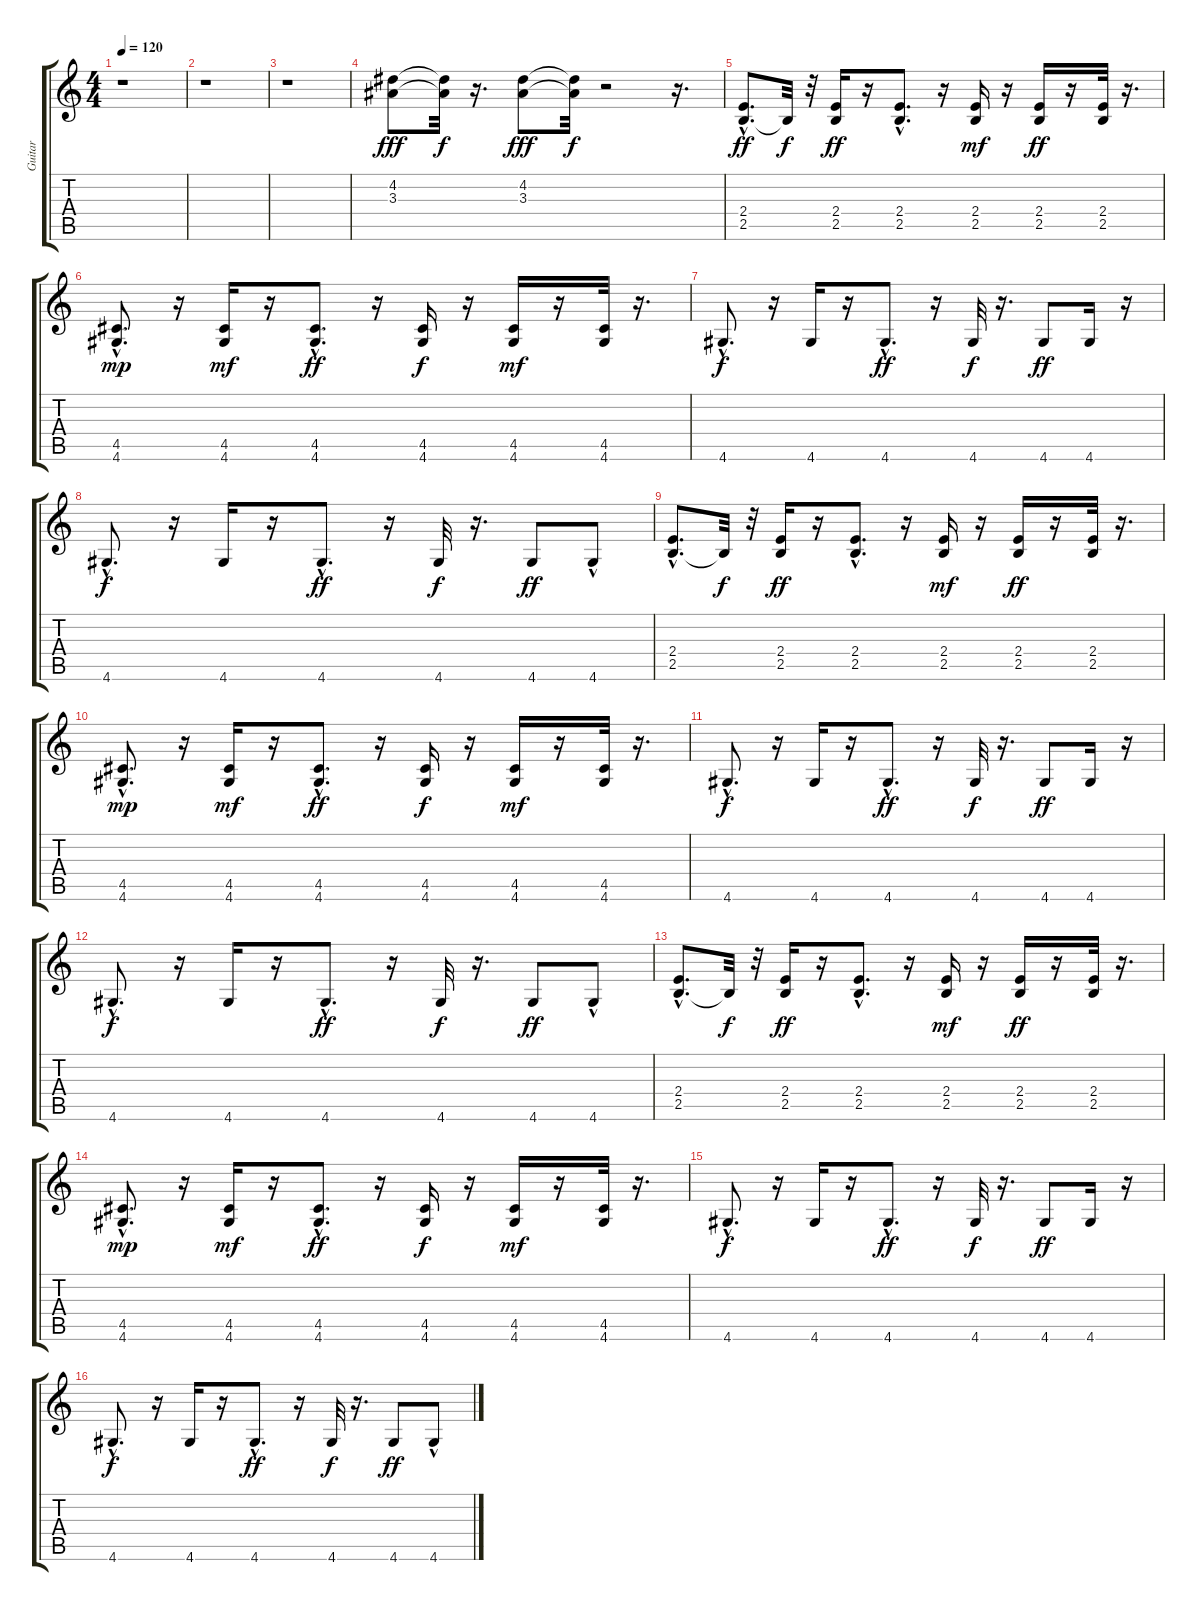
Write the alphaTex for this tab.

\track ("Guitar" "Guitar") {instrument distortionguitar}
\staff {score tabs}
\tuning (E4 B3 G3 D3 A2 E2) {hide}
\ts (4 4)
\tempo 120
\clef g2
\ks c
r.1{dy f} |
r.1 |
r.1 |
(4.2 3.3).8{dy fff} (4.2{t} 3.3{t}).32{dy f} r.16{d} (4.2 3.3).8{dy fff} (4.2{t} 3.3{t}).32{dy f} r.2 r.16{d} |
(2.4{hac} 2.5{hac}).8{d dy ff} 2.5{t}.32{dy f} r.32 (2.4 2.5).16{dy ff} r.16 (2.4{hac} 2.5{hac}).8{d} r.16 (2.4 2.5).16{dy mf} r.16 (2.4 2.5).16{dy ff} r.16 (2.4 2.5).32 r.16{d} |
(4.5{hac} 4.6{hac}).8{d dy mp} r.16 (4.5 4.6).16{dy mf} r.16 (4.5{hac} 4.6{hac}).8{d dy ff} r.16 (4.5 4.6).16{dy f} r.16 (4.5 4.6).16{dy mf} r.16 (4.5 4.6).32 r.16{d} |
4.6{hac}.8{d dy f} r.16 4.6.16 r.16 4.6{hac}.8{d dy ff} r.16 4.6.32{dy f} r.16{d} 4.6.8{dy ff} 4.6.16 r.16 |
4.6{hac}.8{d dy f} r.16 4.6.16 r.16 4.6{hac}.8{d dy ff} r.16 4.6.32{dy f} r.16{d} 4.6.8{dy ff} 4.6{hac}.8 |
(2.4{hac} 2.5{hac}).8{d} 2.5{t}.32{dy f} r.32 (2.4 2.5).16{dy ff} r.16 (2.4{hac} 2.5{hac}).8{d} r.16 (2.4 2.5).16{dy mf} r.16 (2.4 2.5).16{dy ff} r.16 (2.4 2.5).32 r.16{d} |
(4.5{hac} 4.6{hac}).8{d dy mp} r.16 (4.5 4.6).16{dy mf} r.16 (4.5{hac} 4.6{hac}).8{d dy ff} r.16 (4.5 4.6).16{dy f} r.16 (4.5 4.6).16{dy mf} r.16 (4.5 4.6).32 r.16{d} |
4.6{hac}.8{d dy f} r.16 4.6.16 r.16 4.6{hac}.8{d dy ff} r.16 4.6.32{dy f} r.16{d} 4.6.8{dy ff} 4.6.16 r.16 |
4.6{hac}.8{d dy f} r.16 4.6.16 r.16 4.6{hac}.8{d dy ff} r.16 4.6.32{dy f} r.16{d} 4.6.8{dy ff} 4.6{hac}.8 |
(2.4{hac} 2.5{hac}).8{d} 2.5{t}.32{dy f} r.32 (2.4 2.5).16{dy ff} r.16 (2.4{hac} 2.5{hac}).8{d} r.16 (2.4 2.5).16{dy mf} r.16 (2.4 2.5).16{dy ff} r.16 (2.4 2.5).32 r.16{d} |
(4.5{hac} 4.6{hac}).8{d dy mp} r.16 (4.5 4.6).16{dy mf} r.16 (4.5{hac} 4.6{hac}).8{d dy ff} r.16 (4.5 4.6).16{dy f} r.16 (4.5 4.6).16{dy mf} r.16 (4.5 4.6).32 r.16{d} |
4.6{hac}.8{d dy f} r.16 4.6.16 r.16 4.6{hac}.8{d dy ff} r.16 4.6.32{dy f} r.16{d} 4.6.8{dy ff} 4.6.16 r.16 |
4.6{hac}.8{d dy f} r.16 4.6.16 r.16 4.6{hac}.8{d dy ff} r.16 4.6.32{dy f} r.16{d} 4.6.8{dy ff} 4.6{hac}.8
